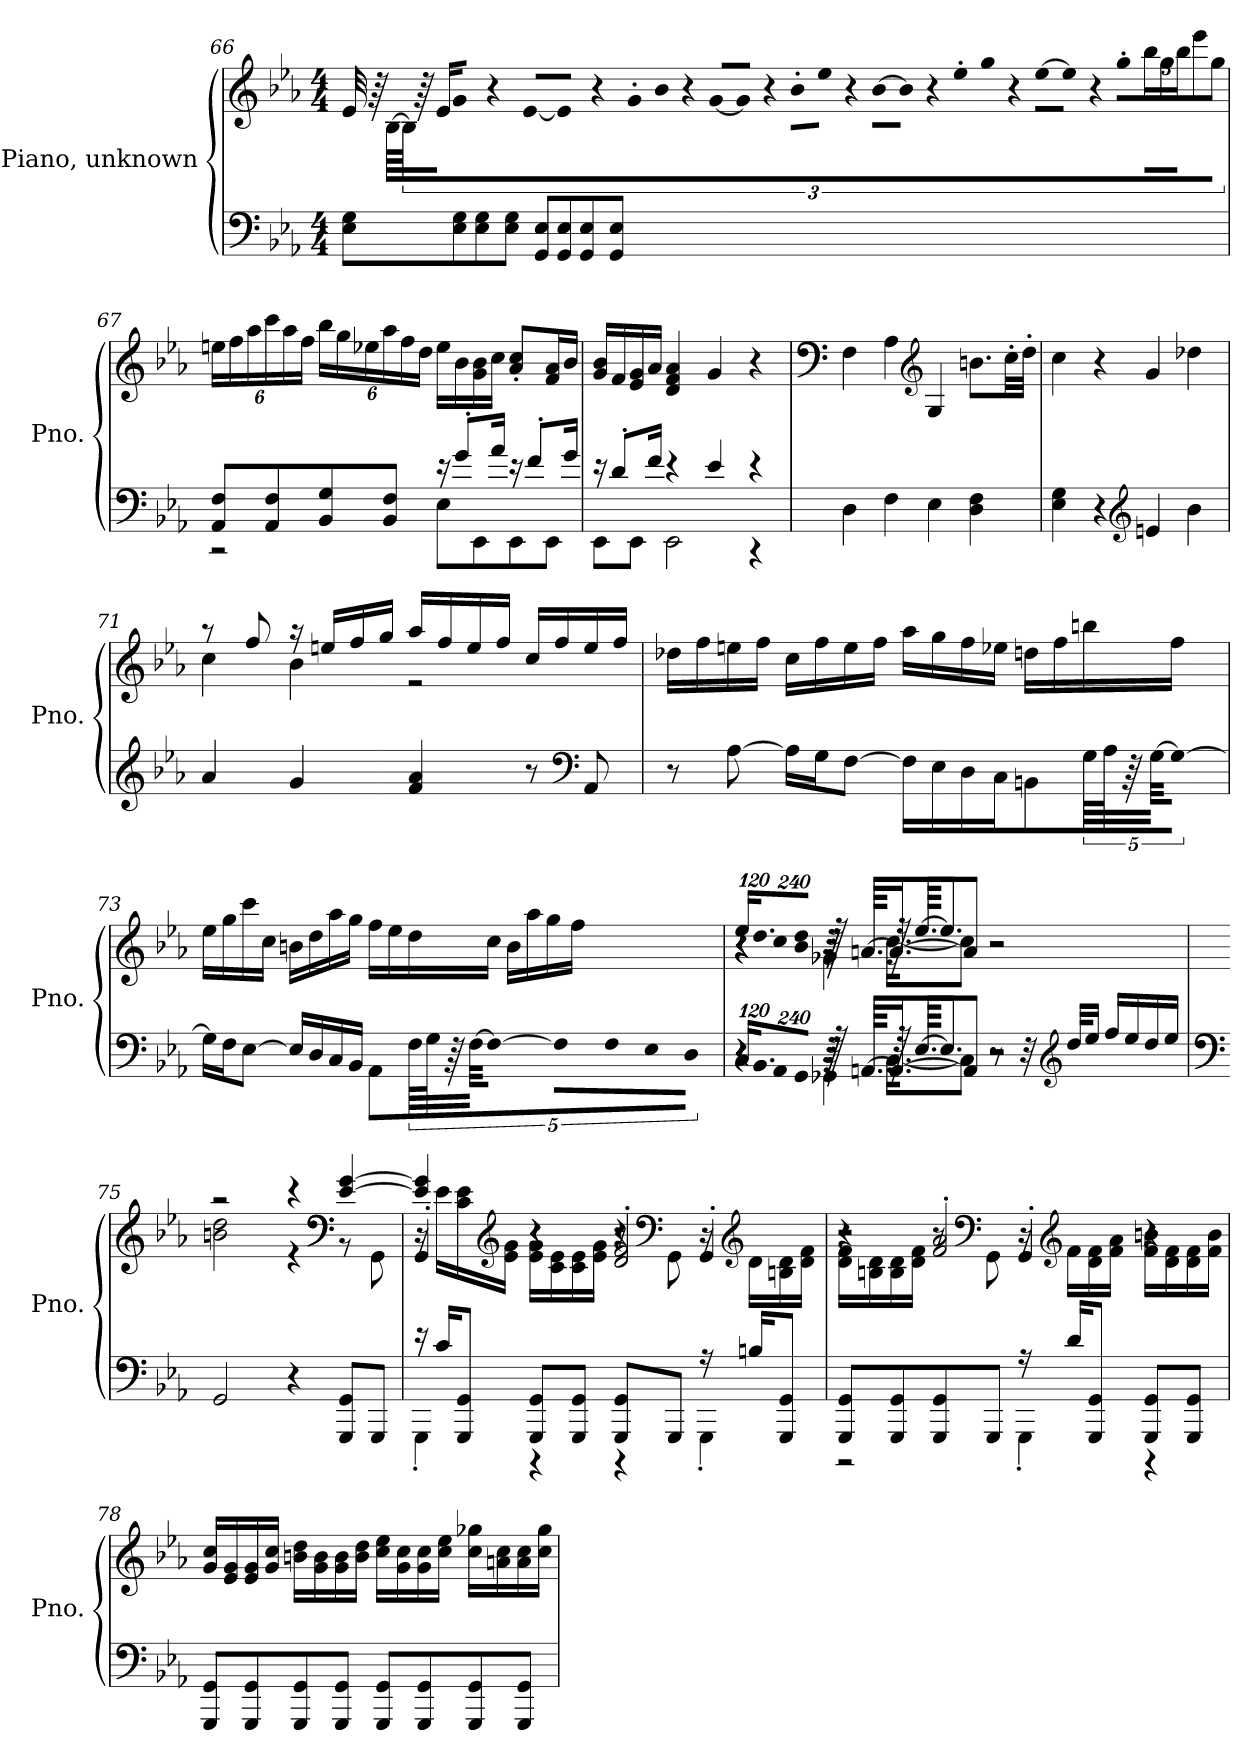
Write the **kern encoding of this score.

**kern	**kern
*part1	*part1
*staff2	*staff1
*I"Piano, unknown	*
*I'Pno.	*
!!LO:LB:g=z
*clefF4	*clefG2
*k[b-e-a-]	*k[b-e-a-]
*M4/4	*M4/4
=66	=66
8E-\ 8G\L	32e-/
.	64r
.	[64B-/LLLL
.	96B-/JJJJ]
.	96r
.	24e-/LL
8E-\ 8G\	32g/JJk
.	64r
.	[64e-/LLLL
.	64e-/JJJJ]
.	64r
.	32g'/
8E-\ 8G\	32b-\
.	64r
.	[64g/LLLL
.	64g/JJJJ]
.	64r
.	32b-'\LLL
8E-\ 8G\J	32ee-\JJJ
.	64r
.	[64b-\LLLL
.	64b-\JJJJ]
.	64r
.	32ee-'\
8GG/ 8E-/L	32gg\
.	64r
.	[64ee-\LLLL
.	64ee-\JJJJ]
.	64r
.	32gg'\KLL
*	*Xbrackettup
8GG/ 8E-/	24bb-\
.	24gg\
.	24bb-\J
8GG/ 8E-/	8eee-\
8GG/ 8E-/J	8gg\J
!!LO:LB:g=z
=67	=67
*^	*
8AA-/ 8F/L	2r	24een\LL
.	.	24ff\
.	.	24aa-\
8AA-/ 8F/	.	24ccc\
.	.	24aa-\
.	.	24ff\JJ
8BB-/ 8G/	.	24bb-\LL
.	.	24gg\
.	.	24ee-X\
8BB-/ 8F/J	.	24aa-\
.	.	24ff\
.	.	24dd\JJ
16r	8E-\L	16ee-\LL
8g'/L	.	16b-\
.	8EE-\	16g\ 16b-\
16a-/Jk	.	16cc\JJ
16r	8EE-\	8a-/' 8cc/'L
8f'/L	.	.
.	8EE-\J	16f/ 16a-/L
16g/Jk	.	16b-/JJ
=68	=68	=68
16r	8EE-\L	16g/ 16b-/LL
8d'/L	.	16f/
.	8EE-\J	16e-/ 16g/
16f/Jk	.	16a-/JJ
4r	2EE-\	4d/ 4f/ 4a-/
4e-/	.	4g/
4r	4r	4r
*v	*v	*
=69	=69
*	*clefF4
4D\	4F\
4F\	4A-\
*	*clefG2
4E-\	4G/
4D\ 4F\	8.bn\L
.	32cc'\LL
.	32dd'\JJJ
!!LO:LB:g=z
=70	=70
4E-\ 4G\	4cc\
4r	4r
*clefG2	*
4en/	4g/
4b-\	4dd-X\
=71	=71
*	*^
4a-/	8r	4cc\
.	8ff/	.
4g/	16r	4b-\
.	16een/LL	.
.	16ff/	.
.	16gg/JJ	.
4f/ 4a-/	16aa-/LL	2r
.	16ff/	.
.	16ee/	.
.	16ff/JJ	.
8r	16cc/LL	.
.	16ff/	.
*clefF4	*	*
8AA-/	16ee/	.
.	16ff/JJ	.
*	*v	*v
!!LO:LB:g=z
=72	=72
8r	16dd-X\LL
.	16ff\
[8A-\	16een\
.	16ff\JJ
16A-\LL]	16cc\LL
16G\J	16ff\
[8F\J	16ee\
.	16ff\JJ
16F\LL]	16aa-\LL
16E-\	16gg\
16D\	16ff\
16C\J	16ee-X\JJ
8BBn\	16ddn\LL
.	16ff\
80G\LLL	16bbn\
80A-\JJJJ	.
80r	.
[40G\KLL	.
16G\JJ_	16ff\JJ
=73	=73
16G\LL]	16ee-\LL
16F\J	16gg\
[8E-\J	16ccc\
.	16cc\JJ
16E-/LL]	16bn\LL
16D/	16dd\
16C/	16aa-\
16BB-/JJ	16gg\JJ
8AA-\L	16ff\LL
.	16ee-\
80F\LLL	16dd\
80G\JJJJ	.
80r	.
[40F\KLL	.
16F\JJ_	16cc\JJ
16F\LL]	16b\LL
16F\	16aa-\
16E-\	16gg\
16D\JJ	16ff\JJ
!!LO:PB:g=z
=74	=74
*Xbrackettup	*
!LO:N:vis=32.	!LO:N:vis=32.
*^	*^
*	*^	*	*^
*	*	*^	*	*	*^
1920%103C/LLL	4r	4r	4r	1920%103ee-/LLL	4r	4r	4r
!LO:N:vis=32.	!	!	!	!LO:N:vis=32.	!	!	!
1920%103BB-/J	.	.	.	1920%103dd/J	.	.	.
!LO:N:vis=16	!	!	!	!LO:N:vis=16	!	!	!
1920%137AA-/	.	.	.	1920%137cc/	.	.	.
!LO:N:vis=16	!	!	!	!LO:N:vis=16	!	!	!
1920%137GG/JJ	.	.	.	1920%137b-/ 1920%137dd/JJ	.	.	.
32r	32r	128r	4GG-X\	32r	32r	128r	4g-X\
.	.	[64.AAn/KKLL	.	.	.	[64.an/KKLL	.
128r	[16.C\KL	16.AA/J_	.	128r	[16.cc\KL	16.a/J_	.
[64.E-/KKKL	.	.	.	[64.ee-/KKKL	.	.	.
8.E-/J]	.	.	.	8.ee-/J]	.	.	.
.	8C\J]	8AA/J]	.	.	8cc\J]	8a/J]	.
8r	2r	2r	2r	2r	2r	2r	2r
32r	.	.	.	.	.	.	.
*clefG2	*	*	*	*	*	*	*
32dd/KLL	.	.	.	.	.	.	.
16ee-/JJ	.	.	.	.	.	.	.
16ff/LL	.	.	.	.	.	.	.
16ee-/	.	.	.	.	.	.	.
16dd/	.	.	.	.	.	.	.
16ee-/JJ	.	.	.	.	.	.	.
*v	*v	*v	*v	*	*	*	*
*	*v	*v	*v	*v
=75	=75
*clefF4	*
*	*^
2GG/	2r	2bn\ 2dd\
4r	4r	4r
*	*clefF4	*
8GGG/ 8GG/L	[4e-/ [4g/	8r
8GGG/J	.	8GG\
!!LO:LB:g=z
=76	=76	=76
*^	*	*^
16r	4GGG'\	4e-/] 4g/]	16r	4GG'/
16c/KL	.	.	16e-\LL	.
8GGG/ 8GG/J	.	.	16c\ 16e-\	.
*	*	*clefG2	*	*
.	.	.	16e-\ 16g\JJ	.
8GGG/ 8GG/L	4r	4r	16e-\ 16g\LL	4r
.	.	.	16c\ 16e-\	.
8GGG/ 8GG/J	.	.	16c\ 16e-\	.
.	.	.	16e-\ 16g\JJ	.
8GGG/ 8GG/L	4r	2d/' 2f/'	8r	4r
*	*	*clefF4	*	*
8GGG/J	.	.	8GG\	.
16r	4GGG'\	.	16r	4GG'/
*	*	*clefG2	*	*
16Bn/KL	.	.	16d\LL	.
8GGG/ 8GG/J	.	.	16Bn\ 16d\	.
.	.	.	16d\ 16f\JJ	.
=77	=77	=77	=77	=77
8GGG/ 8GG/L	2r	4r	16d\ 16f\LL	2r
.	.	.	16Bn\ 16d\	.
8GGG/ 8GG/	.	.	16B\ 16d\	.
.	.	.	16d\ 16f\JJ	.
8GGG/ 8GG/	.	2f/' 2a-/'	8r	.
*	*	*clefF4	*	*
8GGG/J	.	.	8GG\	.
16r	4GGG'\	.	16r	4GG'/
*	*	*clefG2	*	*
16d/KL	.	.	16f\LL	.
8GGG/ 8GG/J	.	.	16d\ 16f\	.
.	.	.	16f\ 16a-\JJ	.
8GGG/ 8GG/L	4r	4r	16f\ 16bn\LL	4r
.	.	.	16d\ 16f\	.
8GGG/ 8GG/J	.	.	16d\ 16f\	.
.	.	.	16f\ 16b\JJ	.
*v	*v	*	*	*
*	*v	*v	*v
!!LO:LB:g=z
=78	=78
8GGG/ 8GG/L	16g/ 16cc/LL
.	16e-/ 16g/
8GGG/ 8GG/	16e-/ 16g/
.	16g/ 16cc/JJ
8GGG/ 8GG/	16bn\ 16dd\LL
.	16g\ 16b\
8GGG/ 8GG/J	16g\ 16b\
.	16b\ 16dd\JJ
8GGG/ 8GG/L	16cc\ 16ee-\LL
.	16g\ 16cc\
8GGG/ 8GG/	16g\ 16cc\
.	16cc\ 16ee-\JJ
8GGG/ 8GG/	16cc\ 16gg-X\LL
.	16an\ 16cc\
8GGG/ 8GG/J	16a\ 16cc\
.	16cc\ 16gg-\JJ
=	=
*-	*-
